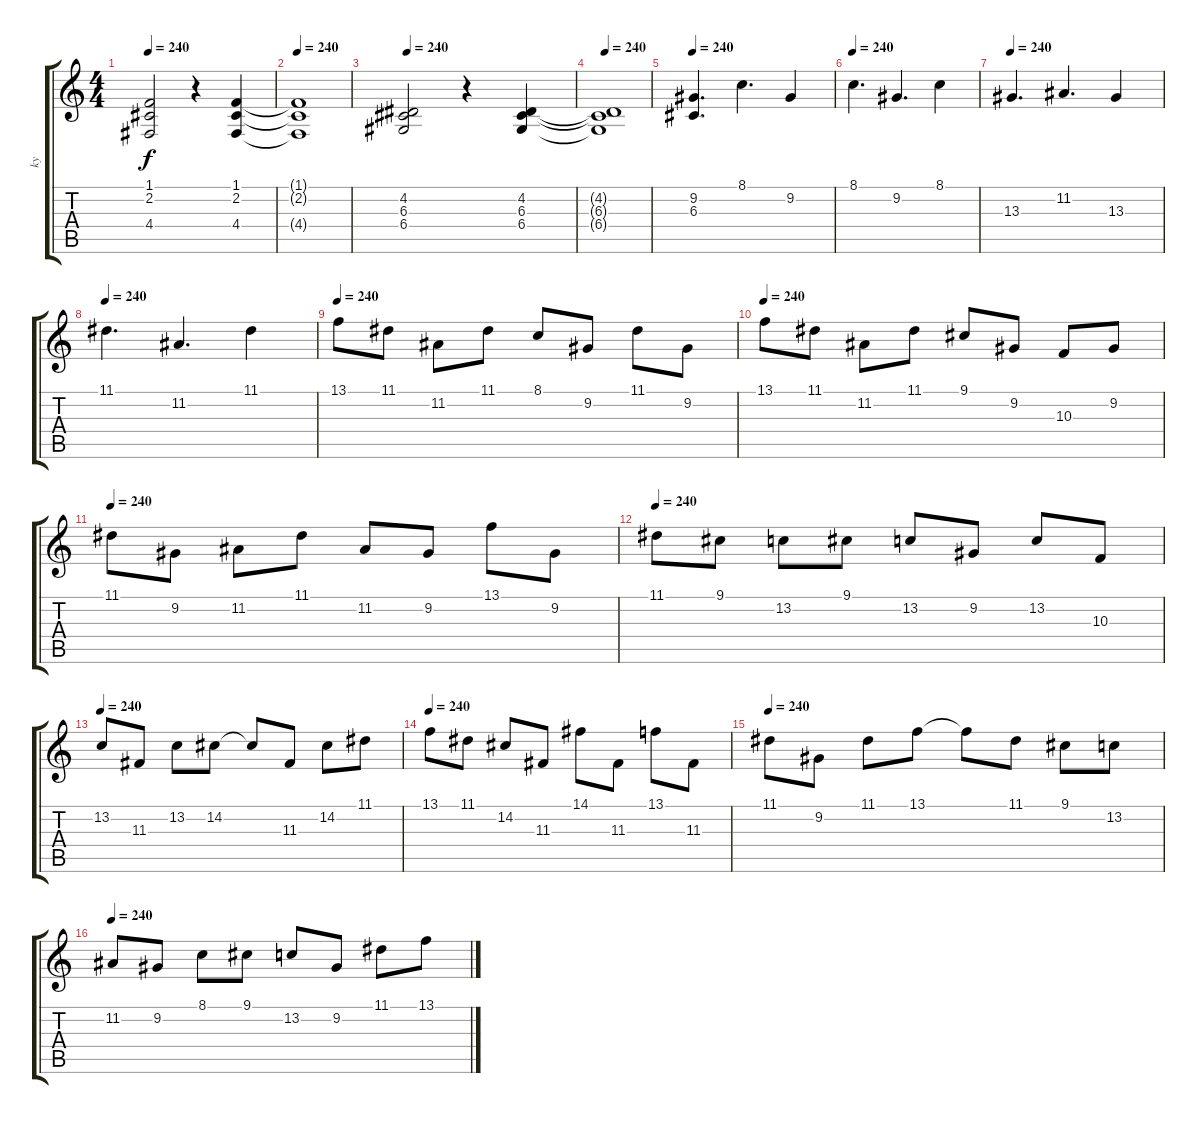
\track ("ky" "ky") {instrument pad3polysynth}
\staff {score tabs}
\tuning (E4 B3 G3 D3 A2 E2) {hide}
\ts (4 4)
\tempo 240
\clef g2
\ks c
(1.1 2.2 4.4).2{dy f} r.4 (1.1 2.2 4.4).4 |
\tempo 240
(1.1{t} 2.2{t} 4.4{t}).1 |
\tempo 240
(4.2 6.3 6.4).2 r.4 (4.2 6.3 6.4).4 |
\tempo 240
(4.2{t} 6.3{t} 6.4{t}).1 |
\tempo 240
(9.2 6.3).4{d} 8.1.4{d} 9.2.4 |
\tempo 240
8.1.4{d} 9.2.4{d} 8.1.4 |
\tempo 240
13.3.4{d} 11.2.4{d} 13.3.4 |
\tempo 240
11.1.4{d} 11.2.4{d} 11.1.4 |
\tempo 240
13.1.8 11.1.8 11.2.8 11.1.8 8.1.8 9.2.8 11.1.8 9.2.8 |
\tempo 240
13.1.8 11.1.8 11.2.8 11.1.8 9.1.8 9.2.8 10.3.8 9.2.8 |
\tempo 240
11.1.8 9.2.8 11.2.8 11.1.8 11.2.8 9.2.8 13.1.8 9.2.8 |
\tempo 240
11.1.8 9.1.8 13.2.8 9.1.8 13.2.8 9.2.8 13.2.8 10.3.8 |
\tempo 240
13.2.8 11.3.8 13.2.8 14.2.8 14.2{t}.8 11.3.8 14.2.8 11.1.8 |
\tempo 240
13.1.8 11.1.8 14.2.8 11.3.8 14.1.8 11.3.8 13.1.8 11.3.8 |
\tempo 240
11.1.8 9.2.8 11.1.8 13.1.8 13.1{t}.8 11.1.8 9.1.8 13.2.8 |
\tempo 240
11.2.8 9.2.8 8.1.8 9.1.8 13.2.8 9.2.8 11.1.8 13.1.8
